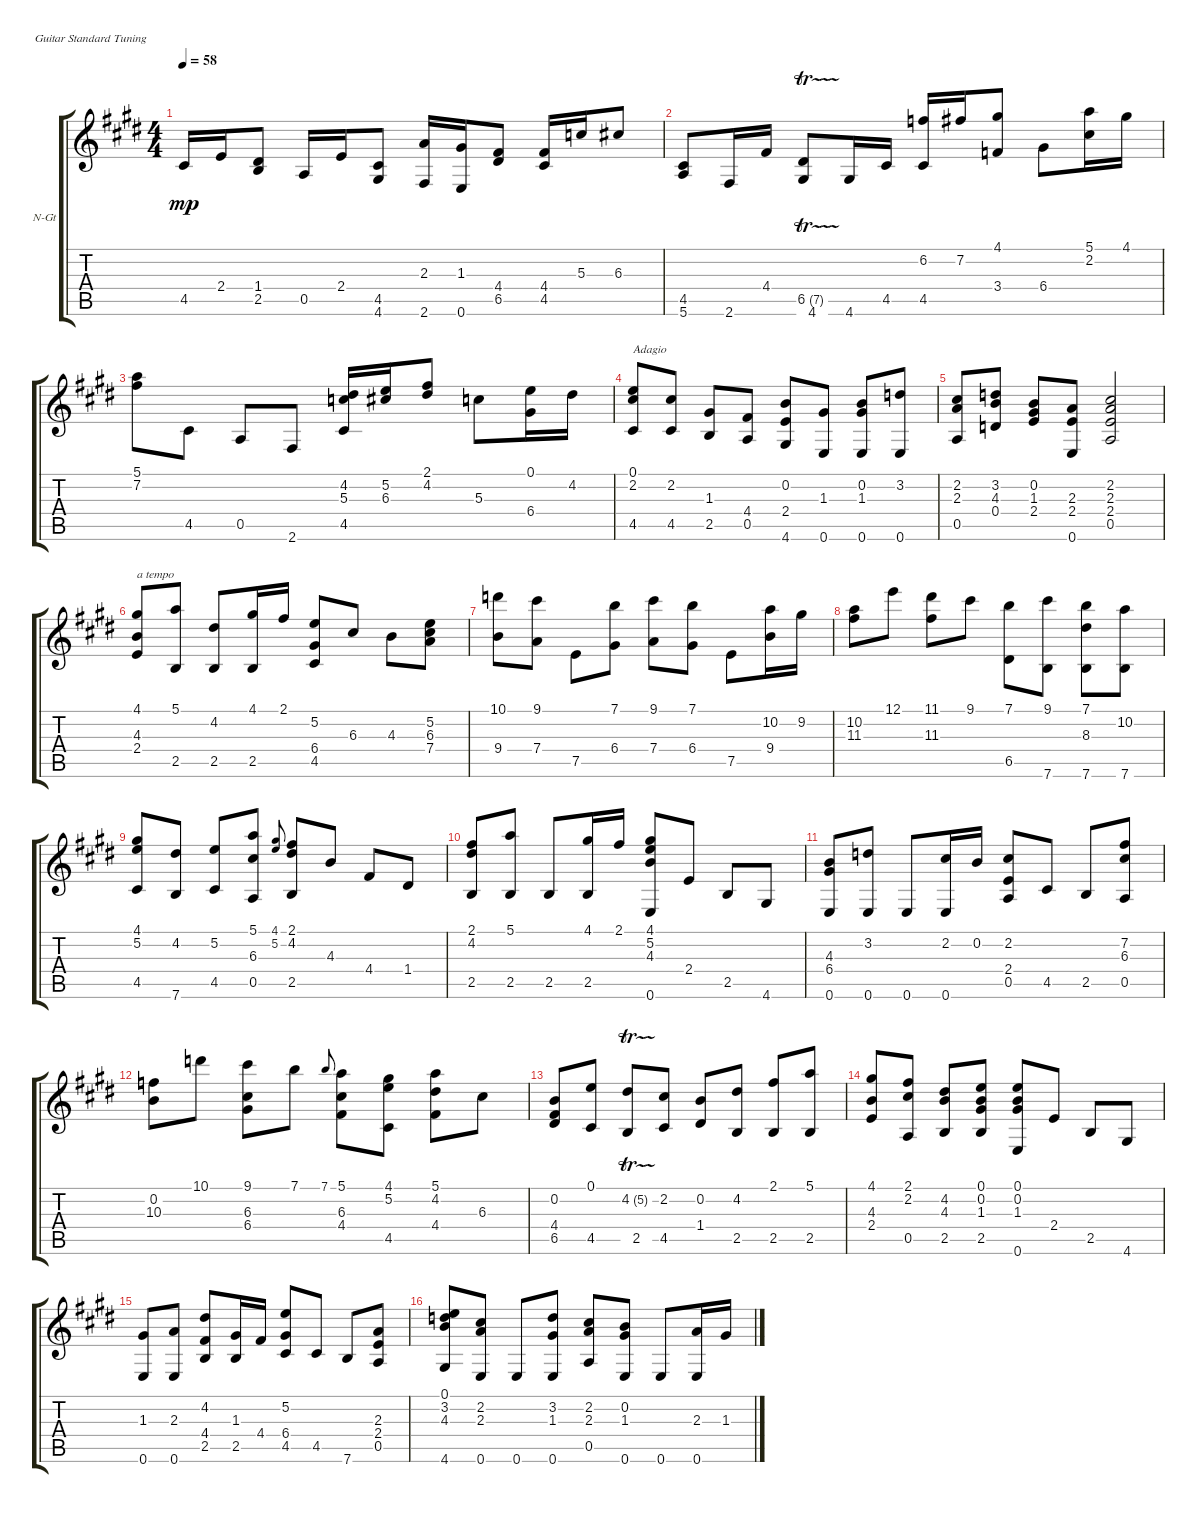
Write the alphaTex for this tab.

\defaultSystemsLayout 4
\bracketExtendMode groupsimilarinstruments
\firstSystemTrackNameOrientation horizontal
\otherSystemsTrackNameOrientation horizontal
\track ("Nylon Guitar" "N-Gt") {instrument acousticguitarnylon}
\staff {score tabs}
\tuning (E4 B3 G3 D3 A2 E2)
\ts (4 4)
\tempo 58
\clef g2
\ks e
4.5.16{dy mp} 2.4.16 (1.4 2.5).8 0.5.16 2.4.16 (4.5 4.6).8 (2.6 2.3).16 (1.3 0.6).16 (6.5 4.4).8 (4.4 4.5).16 5.3.16 6.3.8 |
(4.5 5.6).8 2.6.16 4.4.16 (4.6 6.5{tr (7 16)}).8 4.6.16 4.5.16 (4.5 6.2).16 7.2.16 (3.4 4.1).8 6.4.8 (2.2 5.1).16 4.1.16 |
(5.1 7.2).8 4.5.8 0.5.8 2.6.8 (4.5 5.3 4.2).16 (5.2 6.3).16 (4.2 2.1).8 5.3.8 (6.4 0.1).16 4.2.16 |
(0.1 2.2 4.5).8{txt "Adagio"} (4.5 2.2).8 (1.3 2.5).8 (0.5 4.4).8 (2.4 4.6 0.2).8 (1.3 0.6).8 (0.6 1.3 0.2).8 (3.2 0.6).8 |
(0.5 2.2 2.3).8 (3.2 4.3 0.4).8 (2.4 1.3 0.2).8 (2.3 2.4 0.6).8 (0.5 2.4 2.3 2.2).2 |
(2.4 4.3 4.1).8{txt "a tempo"} (5.1 2.5).8 (4.2 2.5).8 (2.5 4.1).16 2.1.16 (4.5 6.4 5.2).8 6.3.8 4.3.8 (5.2 6.3 7.4).8 |
(9.4 10.1).8 (9.1 7.4).8 7.5.8 (7.1 6.4).8 (7.4 9.1).8 (7.1 6.4).8 7.5.8 (9.4 10.2).16 9.2.16 |
(10.2 11.3).8 12.1.8 (11.1 11.3).8 9.1.8 (7.1 6.5).8 (7.6 9.1).8 (7.1 8.3 7.6).8 (10.2 7.6).8 |
(4.1 5.2 4.5).8 (4.2 7.6).8 (5.2 4.5).8 (5.1 6.3 0.5).8 (4.1 5.2).8{gr onbeat} (2.1 4.2 2.5).8 4.3.8 4.4.8 1.4.8 |
(2.5 4.2 2.1).8 (5.1 2.5).8 2.5.8 (2.5 4.1).16 2.1.16 (4.1 5.2 4.3 0.6).8 2.4.8 2.5.8 4.6.8 |
(0.6 4.3 6.4).8 (3.2 0.6).8 0.6.8 (0.6 2.2).16 0.2.16 (2.2 2.4 0.5).8 4.5.8 2.5.8 (0.5 7.2 6.3).8 |
(10.3 0.2).8 10.1.8 (9.1 6.3 6.4).8 7.1.8 7.1.8{gr onbeat} (5.1 6.3 4.4).8 (4.1 5.2 4.5).8 (5.1 4.2 4.4).8 6.3.8 |
(0.2 4.4 6.5).8 (4.5 0.1).8 (4.2{tr (5 16)} 2.5).8 (4.5 2.2).8 (1.4 0.2).8 (4.2 2.5).8 (2.5 2.1).8 (5.1 2.5).8 |
(4.1 4.3 2.4).8 (2.1 2.2 0.5).8 (2.5 4.3 4.2).8 (0.1 0.2 1.3 2.5).8 (0.1 0.2 1.3 0.6).8 2.4.8 2.5.8 4.6.8 |
(0.6 1.3).8 (0.6 2.3).8 (4.4 4.2 2.5).8 (1.3 2.5).16 4.4.16 (4.5 6.4 5.2).8 4.5.8 7.6.8 (0.5 2.4 2.3).8 |
(4.6 4.3 3.2 0.1).8 (2.2 2.3 0.6).8 0.6.8 (0.6 1.3 3.2).8 (2.2 2.3 0.5).8 (0.2 1.3 0.6).8 0.6.8 (0.6 2.3).16 1.3.16
